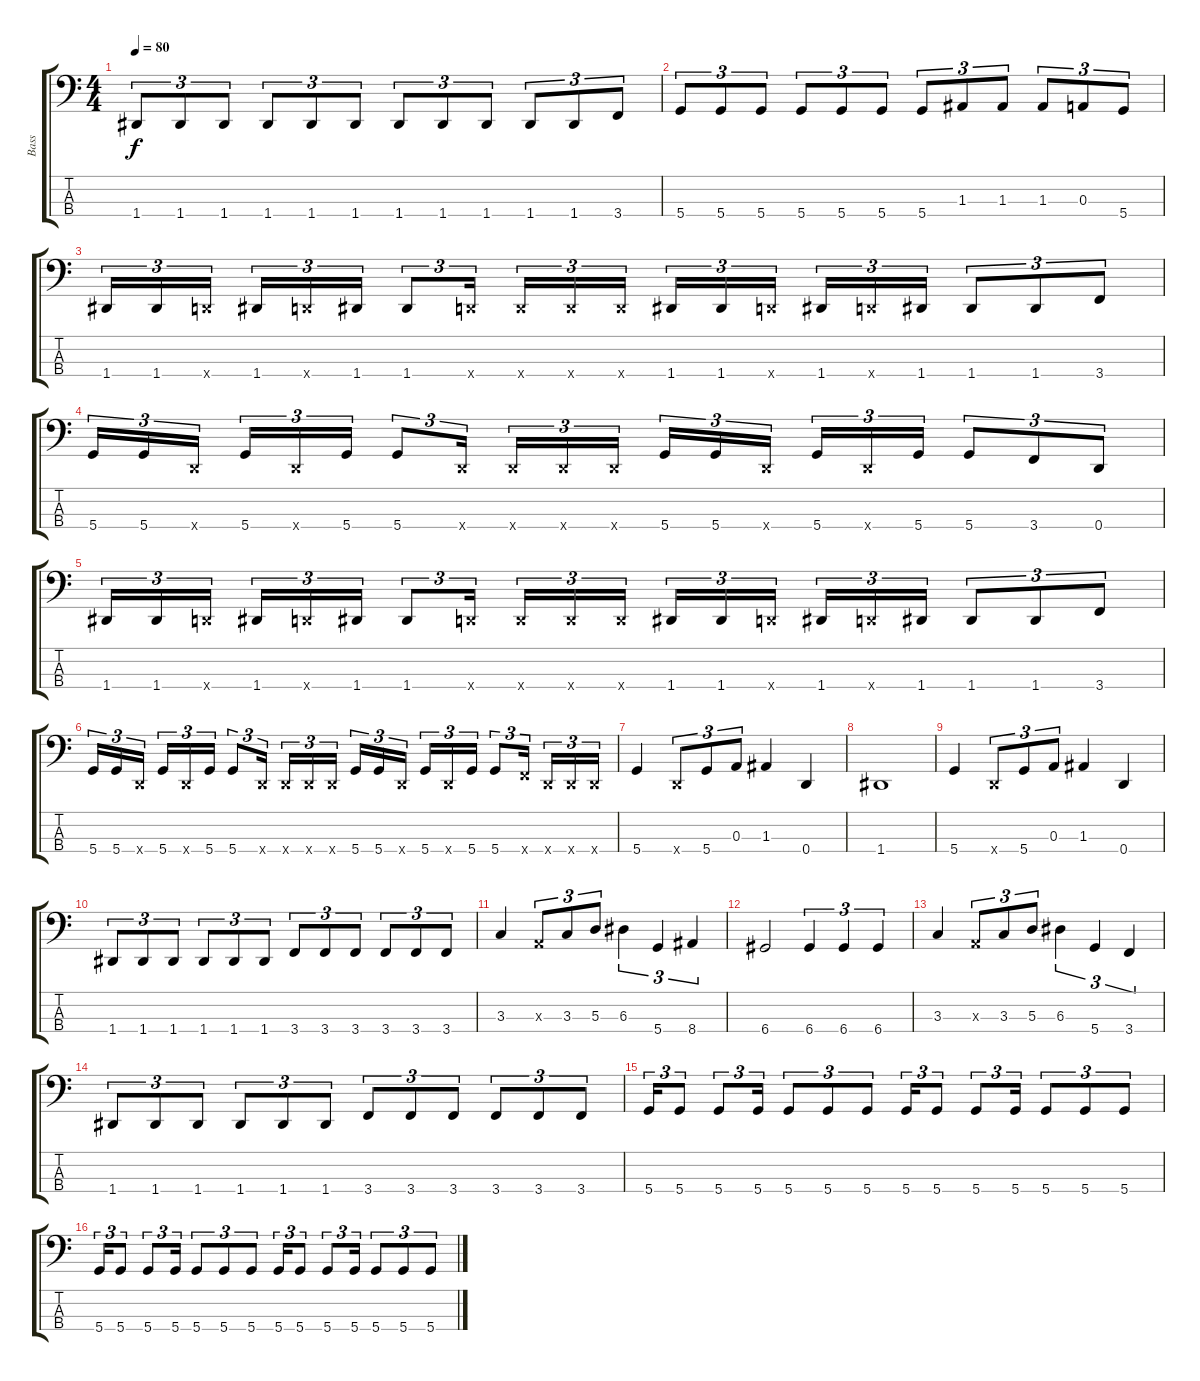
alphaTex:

\track ("Bass" "Bass") {instrument electricbasspick}
\staff {score tabs}
\tuning (G2 D2 A1 D1) {hide}
\ts (4 4)
\tempo 80
\clef f4
\ks c
1.4.8{tu (3 2) dy f} 1.4.8{tu (3 2)} 1.4.8{tu (3 2)} 1.4.8{tu (3 2)} 1.4.8{tu (3 2)} 1.4.8{tu (3 2)} 1.4.8{tu (3 2)} 1.4.8{tu (3 2)} 1.4.8{tu (3 2)} 1.4.8{tu (3 2)} 1.4.8{tu (3 2)} 3.4.8{tu (3 2)} |
5.4.8{tu (3 2)} 5.4.8{tu (3 2)} 5.4.8{tu (3 2)} 5.4.8{tu (3 2)} 5.4.8{tu (3 2)} 5.4.8{tu (3 2)} 5.4.8{tu (3 2)} 1.3.8{tu (3 2)} 1.3.8{tu (3 2)} 1.3.8{tu (3 2)} 0.3.8{tu (3 2)} 5.4.8{tu (3 2)} |
1.4.16{tu (3 2)} 1.4.16{tu (3 2)} 0.4{x}.16{tu (3 2)} 1.4.16{tu (3 2)} 0.4{x}.16{tu (3 2)} 1.4.16{tu (3 2)} 1.4.8{tu (3 2)} 0.4{x}.16{tu (3 2)} 0.4{x}.16{tu (3 2)} 0.4{x}.16{tu (3 2)} 0.4{x}.16{tu (3 2)} 1.4.16{tu (3 2)} 1.4.16{tu (3 2)} 0.4{x}.16{tu (3 2)} 1.4.16{tu (3 2)} 0.4{x}.16{tu (3 2)} 1.4.16{tu (3 2)} 1.4.8{tu (3 2)} 1.4.8{tu (3 2)} 3.4.8{tu (3 2)} |
5.4.16{tu (3 2)} 5.4.16{tu (3 2)} 0.4{x}.16{tu (3 2)} 5.4.16{tu (3 2)} 0.4{x}.16{tu (3 2)} 5.4.16{tu (3 2)} 5.4.8{tu (3 2)} 0.4{x}.16{tu (3 2)} 0.4{x}.16{tu (3 2)} 0.4{x}.16{tu (3 2)} 0.4{x}.16{tu (3 2)} 5.4.16{tu (3 2)} 5.4.16{tu (3 2)} 0.4{x}.16{tu (3 2)} 5.4.16{tu (3 2)} 0.4{x}.16{tu (3 2)} 5.4.16{tu (3 2)} 5.4.8{tu (3 2)} 3.4.8{tu (3 2)} 0.4.8{tu (3 2)} |
1.4.16{tu (3 2)} 1.4.16{tu (3 2)} 0.4{x}.16{tu (3 2)} 1.4.16{tu (3 2)} 0.4{x}.16{tu (3 2)} 1.4.16{tu (3 2)} 1.4.8{tu (3 2)} 0.4{x}.16{tu (3 2)} 0.4{x}.16{tu (3 2)} 0.4{x}.16{tu (3 2)} 0.4{x}.16{tu (3 2)} 1.4.16{tu (3 2)} 1.4.16{tu (3 2)} 0.4{x}.16{tu (3 2)} 1.4.16{tu (3 2)} 0.4{x}.16{tu (3 2)} 1.4.16{tu (3 2)} 1.4.8{tu (3 2)} 1.4.8{tu (3 2)} 3.4.8{tu (3 2)} |
5.4.16{tu (3 2)} 5.4.16{tu (3 2)} 0.4{x}.16{tu (3 2)} 5.4.16{tu (3 2)} 0.4{x}.16{tu (3 2)} 5.4.16{tu (3 2)} 5.4.8{tu (3 2)} 0.4{x}.16{tu (3 2)} 0.4{x}.16{tu (3 2)} 0.4{x}.16{tu (3 2)} 0.4{x}.16{tu (3 2)} 5.4.16{tu (3 2)} 5.4.16{tu (3 2)} 0.4{x}.16{tu (3 2)} 5.4.16{tu (3 2)} 0.4{x}.16{tu (3 2)} 5.4.16{tu (3 2)} 5.4.8{tu (3 2)} 3.4{x}.16{tu (3 2)} 0.4{x}.16{tu (3 2)} 0.4{x}.16{tu (3 2)} 0.4{x}.16{tu (3 2)} |
5.4.4 0.4{x}.8{tu (3 2)} 5.4.8{tu (3 2)} 0.3.8{tu (3 2)} 1.3.4 0.4.4 |
1.4.1 |
5.4.4 0.4{x}.8{tu (3 2)} 5.4.8{tu (3 2)} 0.3.8{tu (3 2)} 1.3.4 0.4.4 |
1.4.8{tu (3 2)} 1.4.8{tu (3 2)} 1.4.8{tu (3 2)} 1.4.8{tu (3 2)} 1.4.8{tu (3 2)} 1.4.8{tu (3 2)} 3.4.8{tu (3 2)} 3.4.8{tu (3 2)} 3.4.8{tu (3 2)} 3.4.8{tu (3 2)} 3.4.8{tu (3 2)} 3.4.8{tu (3 2)} |
3.3.4 0.3{x}.8{tu (3 2)} 3.3.8{tu (3 2)} 5.3.8{tu (3 2)} 6.3.4{tu (3 2)} 5.4.4{tu (3 2)} 8.4.4{tu (3 2)} |
6.4.2 6.4.4{tu (3 2)} 6.4.4{tu (3 2)} 6.4.4{tu (3 2)} |
3.3.4 0.3{x}.8{tu (3 2)} 3.3.8{tu (3 2)} 5.3.8{tu (3 2)} 6.3.4{tu (3 2)} 5.4.4{tu (3 2)} 3.4.4{tu (3 2)} |
1.4.8{tu (3 2)} 1.4.8{tu (3 2)} 1.4.8{tu (3 2)} 1.4.8{tu (3 2)} 1.4.8{tu (3 2)} 1.4.8{tu (3 2)} 3.4.8{tu (3 2)} 3.4.8{tu (3 2)} 3.4.8{tu (3 2)} 3.4.8{tu (3 2)} 3.4.8{tu (3 2)} 3.4.8{tu (3 2)} |
5.4.16{tu (3 2)} 5.4.8{tu (3 2)} 5.4.8{tu (3 2)} 5.4.16{tu (3 2)} 5.4.8{tu (3 2)} 5.4.8{tu (3 2)} 5.4.8{tu (3 2)} 5.4.16{tu (3 2)} 5.4.8{tu (3 2)} 5.4.8{tu (3 2)} 5.4.16{tu (3 2)} 5.4.8{tu (3 2)} 5.4.8{tu (3 2)} 5.4.8{tu (3 2)} |
5.4.16{tu (3 2)} 5.4.8{tu (3 2)} 5.4.8{tu (3 2)} 5.4.16{tu (3 2)} 5.4.8{tu (3 2)} 5.4.8{tu (3 2)} 5.4.8{tu (3 2)} 5.4.16{tu (3 2)} 5.4.8{tu (3 2)} 5.4.8{tu (3 2)} 5.4.16{tu (3 2)} 5.4.8{tu (3 2)} 5.4.8{tu (3 2)} 5.4.8{tu (3 2)}
